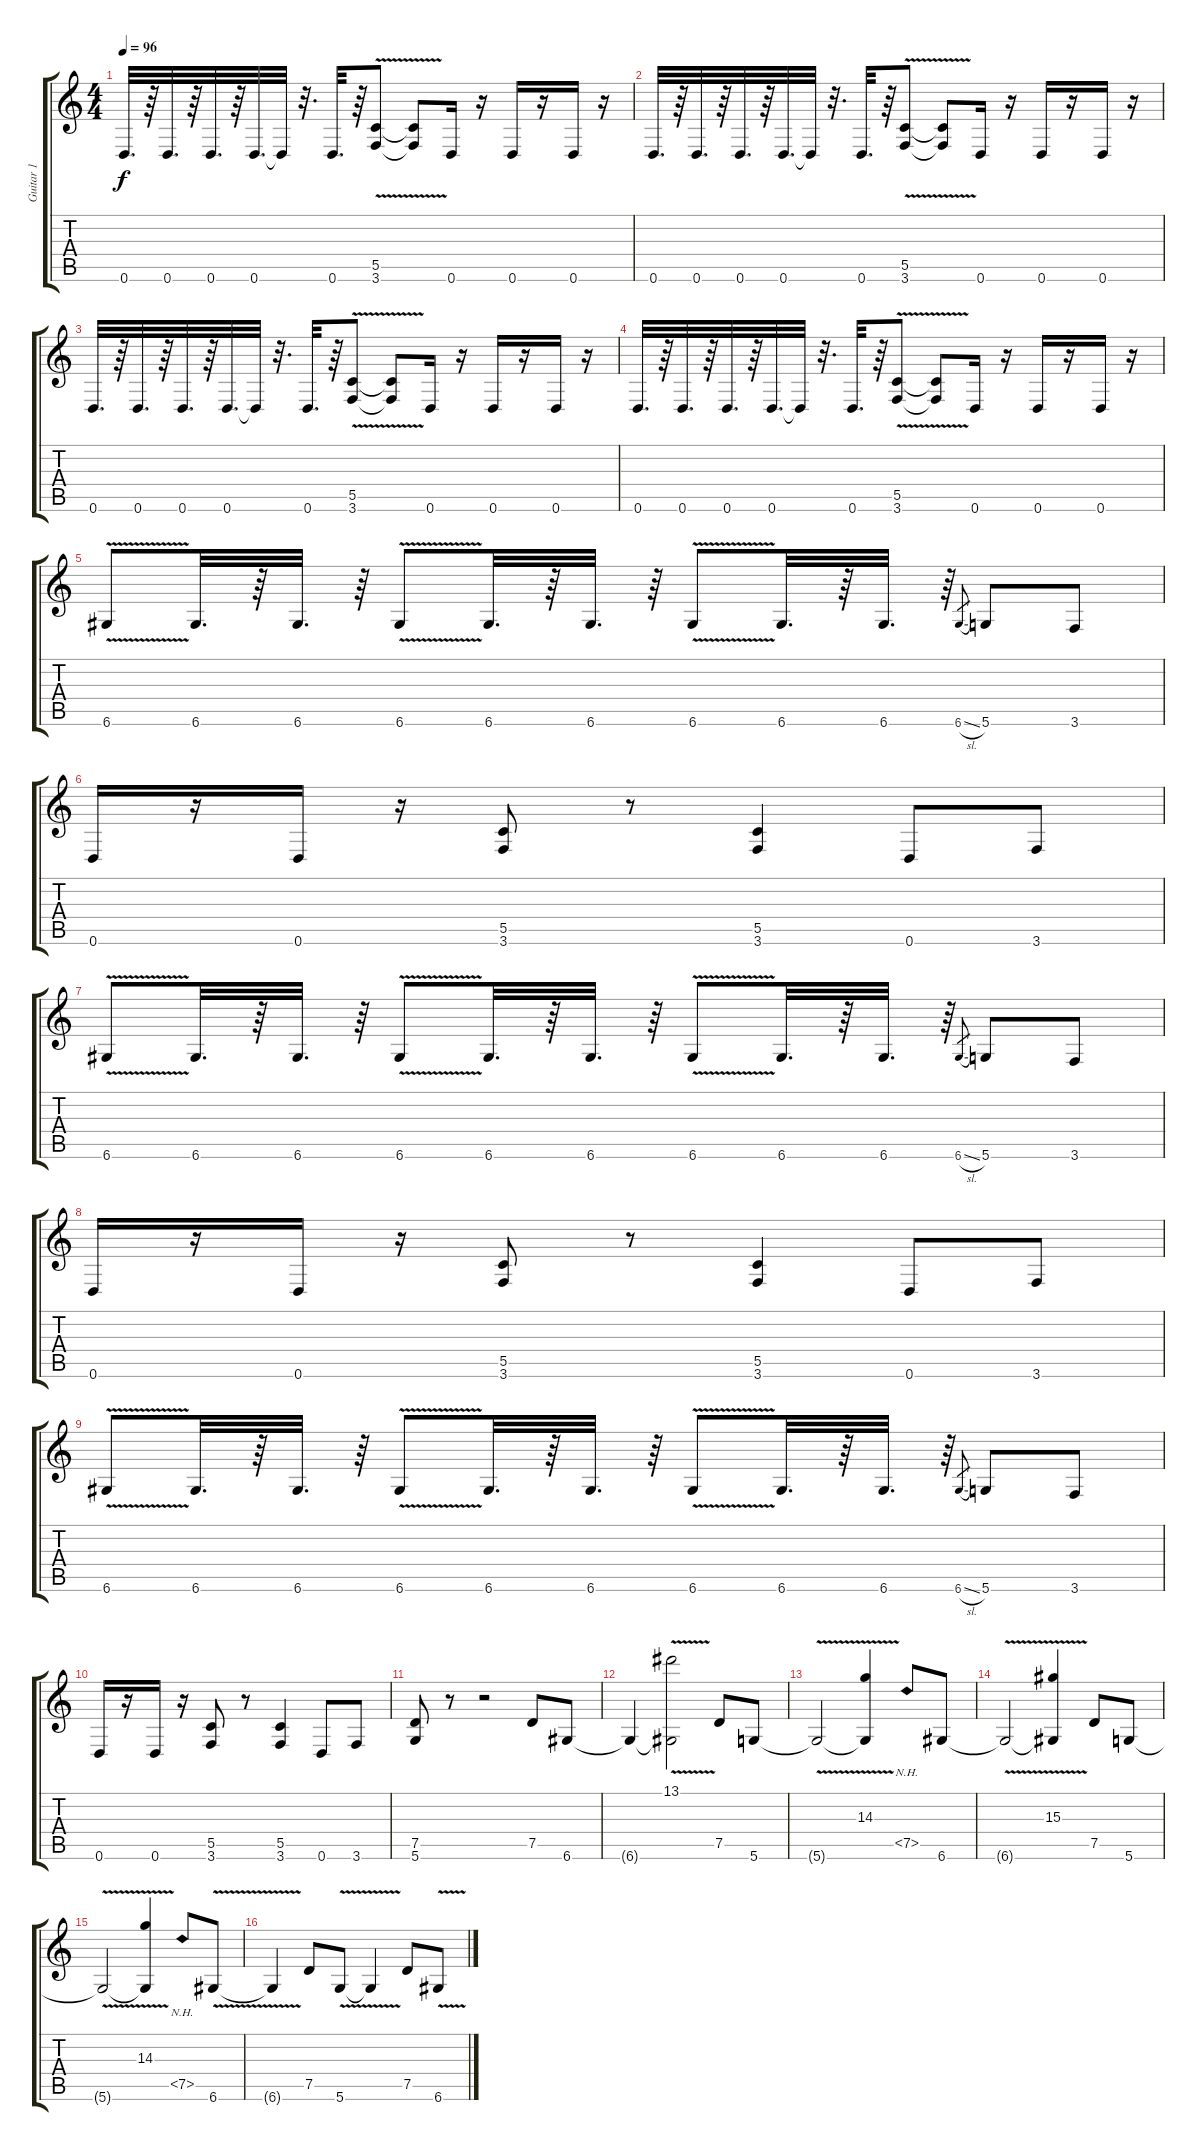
\track ("Guitar 1" "Guitar 1") {instrument distortionguitar}
\staff {score tabs}
\tuning (D4 A3 F3 C3 G2 D2) {hide}
\ts (4 4)
\tempo 96
\clef g2
\ks c
0.6.32{d dy f} r.64 0.6.32{d} r.64 0.6.32{d} r.64 0.6.32{d} 0.6{t}.32 r.32{d} 0.6.32{d} r.64 (5.5{v} 3.6{v}).8 (5.5{v t} 3.6{v t}).8 0.6.16 r.16 0.6.16 r.16 0.6.16 r.16 |
0.6.32{d} r.64 0.6.32{d} r.64 0.6.32{d} r.64 0.6.32{d} 0.6{t}.32 r.32{d} 0.6.32{d} r.64 (5.5{v} 3.6{v}).8 (5.5{v t} 3.6{v t}).8 0.6.16 r.16 0.6.16 r.16 0.6.16 r.16 |
0.6.32{d} r.64 0.6.32{d} r.64 0.6.32{d} r.64 0.6.32{d} 0.6{t}.32 r.32{d} 0.6.32{d} r.64 (5.5{v} 3.6{v}).8 (5.5{v t} 3.6{v t}).8 0.6.16 r.16 0.6.16 r.16 0.6.16 r.16 |
0.6.32{d} r.64 0.6.32{d} r.64 0.6.32{d} r.64 0.6.32{d} 0.6{t}.32 r.32{d} 0.6.32{d} r.64 (5.5{v} 3.6{v}).8 (5.5{v t} 3.6{v t}).8 0.6.16 r.16 0.6.16 r.16 0.6.16 r.16 |
6.6{v}.8 6.6.32{d} r.64 6.6.32{d} r.64 6.6{v}.8 6.6.32{d} r.64 6.6.32{d} r.64 6.6{v}.8 6.6.32{d} r.64 6.6.32{d} r.64 6.6{sl}.8{gr} 5.6.8 3.6.8 |
0.6.16 r.16 0.6.16 r.16 (5.5 3.6).8 r.8 (5.5 3.6).4 0.6.8 3.6.8 |
6.6{v}.8 6.6.32{d} r.64 6.6.32{d} r.64 6.6{v}.8 6.6.32{d} r.64 6.6.32{d} r.64 6.6{v}.8 6.6.32{d} r.64 6.6.32{d} r.64 6.6{sl}.8{gr} 5.6.8 3.6.8 |
0.6.16 r.16 0.6.16 r.16 (5.5 3.6).8 r.8 (5.5 3.6).4 0.6.8 3.6.8 |
6.6{v}.8 6.6.32{d} r.64 6.6.32{d} r.64 6.6{v}.8 6.6.32{d} r.64 6.6.32{d} r.64 6.6{v}.8 6.6.32{d} r.64 6.6.32{d} r.64 6.6{sl}.8{gr} 5.6.8 3.6.8 |
0.6.16 r.16 0.6.16 r.16 (5.5 3.6).8 r.8 (5.5 3.6).4 0.6.8 3.6.8 |
(7.5 5.6).8 r.8 r.2 7.5.8 6.6.8 |
6.6{t}.4 (13.1{v} 6.6{v t}).2 7.5.8 5.6.8 |
5.6{v t}.2 (14.3{v} 5.6{v t}).4 7.5{nh}.8 6.6.8 |
6.6{v t}.2 (15.3{v} 6.6{v t}).4 7.5.8 5.6.8 |
5.6{v t}.2 (14.3{v} 5.6{v t}).4 7.5{nh}.8 6.6{v}.8 |
6.6{v t}.4 7.5.8 5.6{v}.8 5.6{v t}.4 7.5.8 6.6{v}.8
